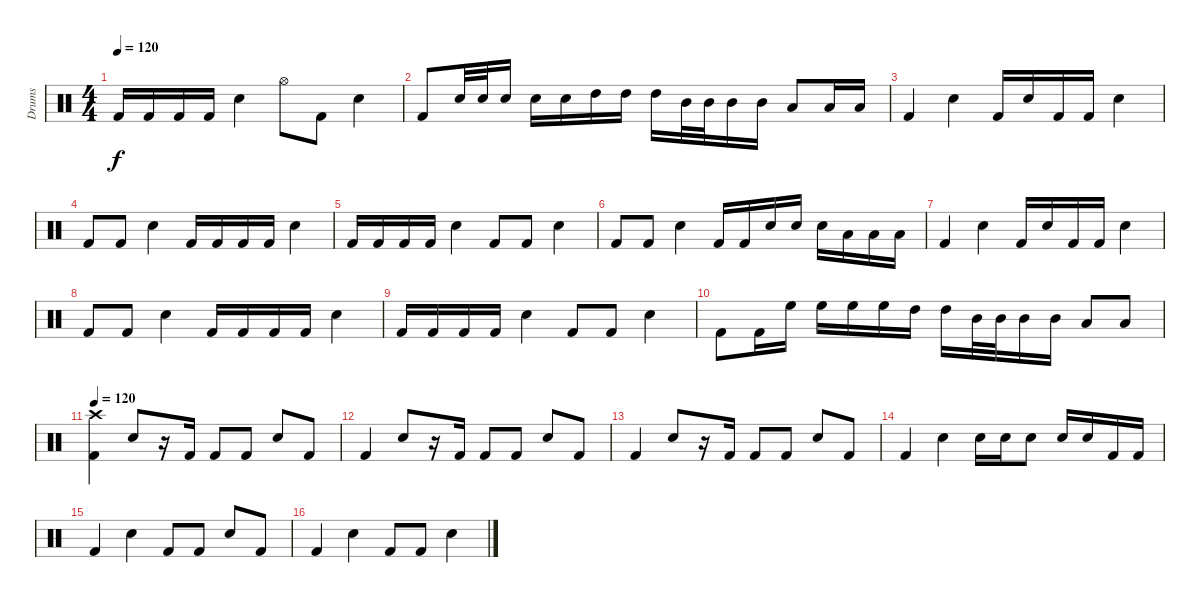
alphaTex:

\track ("Drums" "Drums") {instrument percussion}
\staff {score}
\articulation defaults
\ts (4 4)
\tempo 120
\clef neutral
\ks c "Kick (hit) 2".16{dy f} "Kick (hit) 2".16 "Kick (hit) 2".16 "Kick (hit) 2".16 "Electric Snare (hit)".4 "Hi-Hat (open)".8 "Kick (hit) 2".8 "Electric Snare (hit)".4
|
"Kick (hit) 2".8 "Electric Snare (hit)".32 "Electric Snare (hit)".32 "Electric Snare (hit)".16 "Electric Snare (hit)".16 "Electric Snare (hit)".16 "High Tom (hit)".16 "High Tom (hit)".16 "High Tom (hit)".16 "Mid Tom (hit)".32 "Mid Tom (hit)".32 "Mid Tom (hit)".16 "Mid Tom (hit)".16 "Low Tom (hit)".8 "Low Tom (hit)".16 "Low Tom (hit)".16 |
"Kick (hit) 2".4 "Electric Snare (hit)".4 "Kick (hit) 2".16 "Electric Snare (hit)".16 "Kick (hit) 2".16 "Kick (hit) 2".16 "Electric Snare (hit)".4 |
"Kick (hit) 2".8 "Kick (hit) 2".8 "Electric Snare (hit)".4 "Kick (hit) 2".16 "Kick (hit) 2".16 "Kick (hit) 2".16 "Kick (hit) 2".16 "Electric Snare (hit)".4 |
"Kick (hit) 2".16 "Kick (hit) 2".16 "Kick (hit) 2".16 "Kick (hit) 2".16 "Electric Snare (hit)".4 "Kick (hit) 2".8 "Kick (hit) 2".8 "Electric Snare (hit)".4 |
"Kick (hit) 2".8 "Kick (hit) 2".8 "Electric Snare (hit)".4 "Kick (hit) 2".16 "Kick (hit) 2".16 "Electric Snare (hit)".16 "Electric Snare (hit)".16 "Electric Snare (hit)".16 "Low Tom (hit)".16 "Low Tom (hit)".16 "Low Tom (hit)".16 |
"Kick (hit) 2".4 "Electric Snare (hit)".4 "Kick (hit) 2".16 "Electric Snare (hit)".16 "Kick (hit) 2".16 "Kick (hit) 2".16 "Electric Snare (hit)".4 |
"Kick (hit) 2".8 "Kick (hit) 2".8 "Electric Snare (hit)".4 "Kick (hit) 2".16 "Kick (hit) 2".16 "Kick (hit) 2".16 "Kick (hit) 2".16 "Electric Snare (hit)".4 |
"Kick (hit) 2".16 "Kick (hit) 2".16 "Kick (hit) 2".16 "Kick (hit) 2".16 "Electric Snare (hit)".4 "Kick (hit) 2".8 "Kick (hit) 2".8 "Electric Snare (hit)".4 |
"Kick (hit) 2".8 "Kick (hit) 2".16 "High Floor Tom (hit)".16 "High Floor Tom (hit)".16 "High Floor Tom (hit)".16 "High Floor Tom (hit)".16 "High Tom (hit)".16 "High Tom (hit)".16 "Mid Tom (hit)".32 "Mid Tom (hit)".32 "Mid Tom (hit)".16 "Mid Tom (hit)".16 "Low Tom (hit)".8 "Low Tom (hit)".8 |
\tempo 120
("Crash high (hit)" "Kick (hit) 2").4 "Electric Snare (hit)".8 r.16 "Kick (hit) 2".16 "Kick (hit) 2".8 "Kick (hit) 2".8 "Electric Snare (hit)".8 "Kick (hit) 2".8 |
"Kick (hit) 2".4 "Electric Snare (hit)".8 r.16 "Kick (hit) 2".16 "Kick (hit) 2".8 "Kick (hit) 2".8 "Electric Snare (hit)".8 "Kick (hit) 2".8 |
"Kick (hit) 2".4 "Electric Snare (hit)".8 r.16 "Kick (hit) 2".16 "Kick (hit) 2".8 "Kick (hit) 2".8 "Electric Snare (hit)".8 "Kick (hit) 2".8 |
"Kick (hit) 2".4 "Electric Snare (hit)".4 "Electric Snare (hit)".16 "Electric Snare (hit)".16 "Electric Snare (hit)".8 "Electric Snare (hit)".16 "Electric Snare (hit)".16 "Kick (hit) 2".16 "Kick (hit) 2".16 |
"Kick (hit) 2".4 "Electric Snare (hit)".4 "Kick (hit) 2".8 "Kick (hit) 2".8 "Electric Snare (hit)".8 "Kick (hit) 2".8 |
"Kick (hit) 2".4 "Electric Snare (hit)".4 "Kick (hit) 2".8 "Kick (hit) 2".8 "Electric Snare (hit)".4
